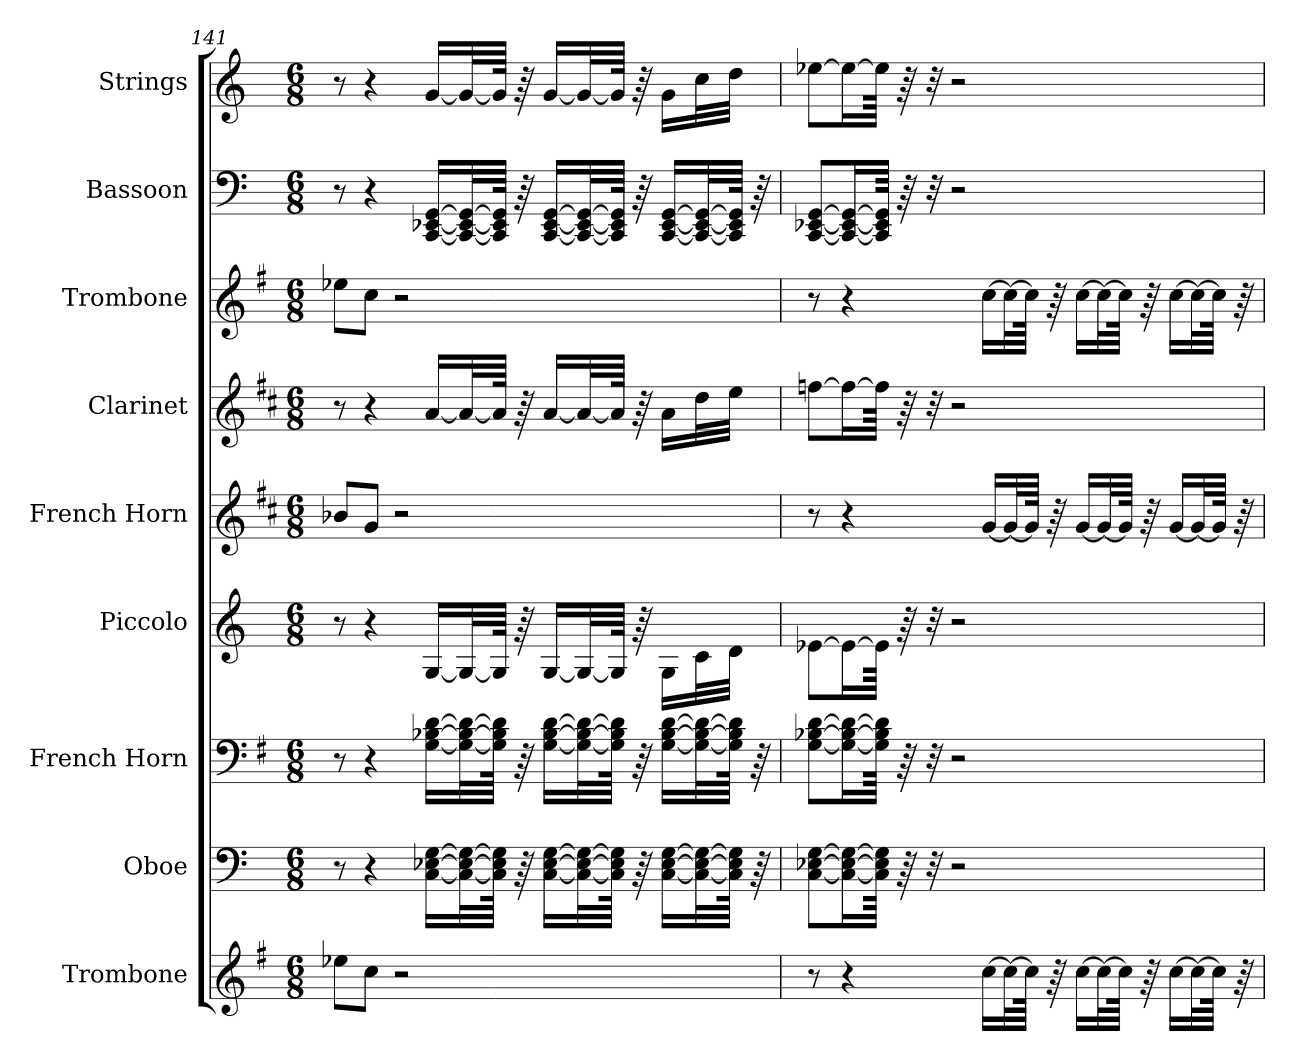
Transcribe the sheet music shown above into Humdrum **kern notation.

**kern	**kern	**kern	**kern	**kern	**kern	**kern	**kern	**kern
*part9	*part8	*part7	*part6	*part5	*part4	*part3	*part2	*part1
*staff9	*staff8	*staff7	*staff6	*staff5	*staff4	*staff3	*staff2	*staff1
*I"Trombone	*I"Oboe	*I"French Horn	*I"Piccolo	*I"French Horn	*I"Clarinet	*I"Trombone	*I"Bassoon	*I"Strings
*I'Trb	*I'Ob	*I'Hn	*I'Picc	*I'Hn	*I'Cl	*I'Trb	*I'Bsn	*I'Str
*clefG2	*clefF4	*clefF4	*clefG2	*clefG2	*clefG2	*clefG2	*clefF4	*clefG2
*	*	*ITrd4c7	*ITrd-7c-12	*ITrd4c7	*ITrd1c2	*	*	*
*k[f#]	*k[]	*k[]	*k[]	*k[f#]	*k[]	*k[f#]	*k[]	*k[]
*M6/8	*M6/8	*M6/8	*M6/8	*M6/8	*M6/8	*M6/8	*M6/8	*M6/8
=141	=141	=141	=141	=141	=141	=141	=141	=141
8ee-X\L	8r	8r	8r	8e-X/L	8r	8ee-X\L	8r	8r
8cc\J	4r	4r	4r	8c/J	4r	8cc\J	4r	4r
2r	.	.	.	2r	.	2r	.	.
.	[16C\ [16E-X\ [16G\LL	[16C\ [16E-X\ [16G\LL	[16g/LL	.	[16g/LL	.	[16CC/ [16EE-X/ [16GG/LL	[16g/LL
.	32C\_ 32E-\_ 32G\_L	32C\_ 32E-\_ 32G\_L	32g/L_	.	32g/L_	.	32CC/_ 32EE-/_ 32GG/_L	32g/L_
.	64C\] 64E-\] 64G\]JJJk	64C\] 64E-\] 64G\]JJJk	64g/JJJk]	.	64g/JJJk]	.	64CC/] 64EE-/] 64GG/]JJJk	64g/JJJk]
.	64r	64r	64r	.	64r	.	64r	64r
.	[16C\ [16E-\ [16G\LL	[16C\ [16E-\ [16G\LL	[16g/LL	.	[16g/LL	.	[16CC/ [16EE-/ [16GG/LL	[16g/LL
.	32C\_ 32E-\_ 32G\_L	32C\_ 32E-\_ 32G\_L	32g/L_	.	32g/L_	.	32CC/_ 32EE-/_ 32GG/_L	32g/L_
.	64C\] 64E-\] 64G\]JJJk	64C\] 64E-\] 64G\]JJJk	64g/JJJk]	.	64g/JJJk]	.	64CC/] 64EE-/] 64GG/]JJJk	64g/JJJk]
.	64r	64r	64r	.	64r	.	64r	64r
.	[16C\ [16E-\ [16G\LL	[16C\ [16E-\ [16G\LL	16g\LL	.	16g\LL	.	[16CC/ [16EE-/ [16GG/LL	16g\LL
.	32C\_ 32E-\_ 32G\_L	32C\_ 32E-\_ 32G\_L	32cc\L	.	32cc\L	.	32CC/_ 32EE-/_ 32GG/_L	32cc\L
.	64C\] 64E-\] 64G\]JJJk	64C\] 64E-\] 64G\]JJJk	32dd\JJJ	.	32dd\JJJ	.	64CC/] 64EE-/] 64GG/]JJJk	32dd\JJJ
.	64r	64r	.	.	.	.	64r	.
!!LO:PB:g=z
=142	=142	=142	=142	=142	=142	=142	=142	=142
8r	[8C\ [8E-X\ [8G\L	[8C\ [8E-X\ [8G\L	[8ee-X\L	8r	[8ee-X\L	8r	[8CC/ [8EE-X/ [8GG/L	[8ee-X\L
4r	16C\_ 16E-\_ 16G\_L	16C\_ 16E-\_ 16G\_L	16ee-\L_	4r	16ee-\L_	4r	16CC/_ 16EE-/_ 16GG/_L	16ee-\L_
.	64C\] 64E-\] 64G\]JJkk	64C\] 64E-\] 64G\]JJkk	64ee-\JJkk]	.	64ee-\JJkk]	.	64CC/] 64EE-/] 64GG/]JJkk	64ee-\JJkk]
.	64r	64r	64r	.	64r	.	64r	64r
.	32r	32r	32r	.	32r	.	32r	32r
.	2r	2r	2r	.	2r	.	2r	2r
[16cc\LL	.	.	.	[16c/LL	.	[16cc\LL	.	.
32cc\L_	.	.	.	32c/L_	.	32cc\L_	.	.
64cc\JJJk]	.	.	.	64c/JJJk]	.	64cc\JJJk]	.	.
64r	.	.	.	64r	.	64r	.	.
[16cc\LL	.	.	.	[16c/LL	.	[16cc\LL	.	.
32cc\L_	.	.	.	32c/L_	.	32cc\L_	.	.
64cc\JJJk]	.	.	.	64c/JJJk]	.	64cc\JJJk]	.	.
64r	.	.	.	64r	.	64r	.	.
[16cc\LL	.	.	.	[16c/LL	.	[16cc\LL	.	.
32cc\L_	.	.	.	32c/L_	.	32cc\L_	.	.
64cc\JJJk]	.	.	.	64c/JJJk]	.	64cc\JJJk]	.	.
64r	.	.	.	64r	.	64r	.	.
=	=	=	=	=	=	=	=	=
*-	*-	*-	*-	*-	*-	*-	*-	*-
